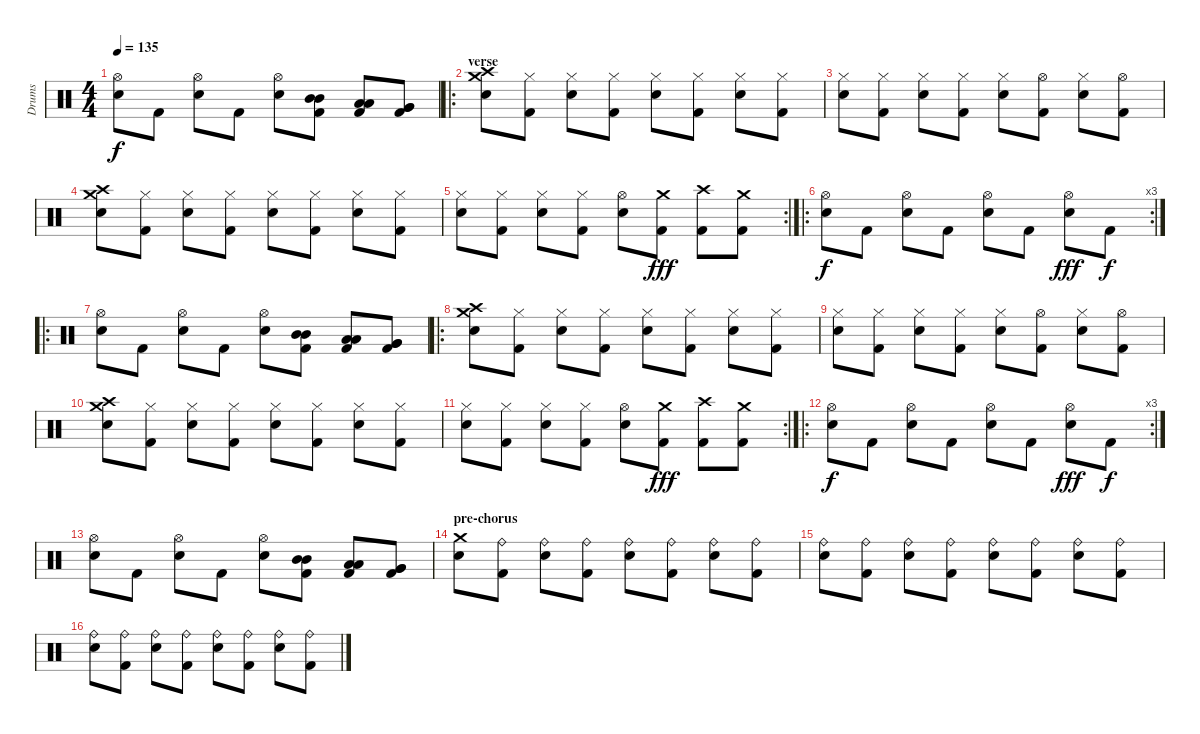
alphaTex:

\track ("Drums" "Drums") {instrument percussion}
\staff {score}
\articulation defaults
\ts (4 4)
\tempo 135
\clef neutral
\ks c
("Hi-Hat (open)" "Electric Snare (hit)").8{dy f} "Kick (hit) 2".8 ("Hi-Hat (open)" "Electric Snare (hit)").8 "Kick (hit) 2".8 ("Hi-Hat (open)" "Electric Snare (hit)").8 ("Mid Tom (hit)" "Mid Tom (hit)" "Kick (hit) 2").8 ("Low Tom (hit)" "Low Tom (hit)" "Kick (hit) 2").8 ("Very Low Tom (hit)" "Very Low Tom (hit)" "Kick (hit) 2").8 |
\ro
\section ("" "verse")
("Crash medium (hit)" "Crash high (hit)" "Electric Snare (hit)").8 ("Hi-Hat (closed)" "Kick (hit) 2").8 ("Hi-Hat (closed)" "Electric Snare (hit)").8 ("Hi-Hat (closed)" "Kick (hit) 2").8 ("Hi-Hat (closed)" "Electric Snare (hit)").8 ("Hi-Hat (closed)" "Kick (hit) 2").8 ("Hi-Hat (closed)" "Electric Snare (hit)").8 ("Hi-Hat (closed)" "Kick (hit) 2").8 |
("Hi-Hat (closed)" "Electric Snare (hit)").8 ("Hi-Hat (closed)" "Kick (hit) 2").8 ("Hi-Hat (closed)" "Electric Snare (hit)").8 ("Hi-Hat (closed)" "Kick (hit) 2").8 ("Hi-Hat (closed)" "Electric Snare (hit)").8 ("Hi-Hat (open)" "Kick (hit) 2").8 ("Hi-Hat (closed)" "Electric Snare (hit)").8 ("Hi-Hat (open)" "Kick (hit) 2").8 |
("Crash medium (hit)" "Crash high (hit)" "Electric Snare (hit)").8 ("Hi-Hat (closed)" "Kick (hit) 2").8 ("Hi-Hat (closed)" "Electric Snare (hit)").8 ("Hi-Hat (closed)" "Kick (hit) 2").8 ("Hi-Hat (closed)" "Electric Snare (hit)").8 ("Hi-Hat (closed)" "Kick (hit) 2").8 ("Hi-Hat (closed)" "Electric Snare (hit)").8 ("Hi-Hat (closed)" "Kick (hit) 2").8 |
\rc 2
("Hi-Hat (closed)" "Electric Snare (hit)").8 ("Hi-Hat (closed)" "Kick (hit) 2").8 ("Hi-Hat (closed)" "Electric Snare (hit)").8 ("Hi-Hat (closed)" "Kick (hit) 2").8 ("Hi-Hat (open)" "Electric Snare (hit)").8 ("Crash medium (hit)" "Kick (hit) 2").8{dy fff} ("Crash high (hit)" "Kick (hit) 2").8 ("Crash medium (hit)" "Kick (hit) 2").8 |
\ro
\rc 3
("Hi-Hat (open)" "Electric Snare (hit)").8{dy f} "Kick (hit) 2".8 ("Hi-Hat (open)" "Electric Snare (hit)").8 "Kick (hit) 2".8 ("Hi-Hat (open)" "Electric Snare (hit)").8 "Kick (hit) 2".8 ("Hi-Hat (open)" "Electric Snare (hit)").8{dy fff} "Kick (hit) 2".8{dy f} |
\ro
("Hi-Hat (open)" "Electric Snare (hit)").8 "Kick (hit) 2".8 ("Hi-Hat (open)" "Electric Snare (hit)").8 "Kick (hit) 2".8 ("Hi-Hat (open)" "Electric Snare (hit)").8 ("Mid Tom (hit)" "Mid Tom (hit)" "Kick (hit) 2").8 ("Low Tom (hit)" "Low Tom (hit)" "Kick (hit) 2").8 ("Very Low Tom (hit)" "Very Low Tom (hit)" "Kick (hit) 2").8 |
\ro
("Crash medium (hit)" "Crash high (hit)" "Electric Snare (hit)").8 ("Hi-Hat (closed)" "Kick (hit) 2").8 ("Hi-Hat (closed)" "Electric Snare (hit)").8 ("Hi-Hat (closed)" "Kick (hit) 2").8 ("Hi-Hat (closed)" "Electric Snare (hit)").8 ("Hi-Hat (closed)" "Kick (hit) 2").8 ("Hi-Hat (closed)" "Electric Snare (hit)").8 ("Hi-Hat (closed)" "Kick (hit) 2").8 |
("Hi-Hat (closed)" "Electric Snare (hit)").8 ("Hi-Hat (closed)" "Kick (hit) 2").8 ("Hi-Hat (closed)" "Electric Snare (hit)").8 ("Hi-Hat (closed)" "Kick (hit) 2").8 ("Hi-Hat (closed)" "Electric Snare (hit)").8 ("Hi-Hat (open)" "Kick (hit) 2").8 ("Hi-Hat (closed)" "Electric Snare (hit)").8 ("Hi-Hat (open)" "Kick (hit) 2").8 |
("Crash medium (hit)" "Crash high (hit)" "Electric Snare (hit)").8 ("Hi-Hat (closed)" "Kick (hit) 2").8 ("Hi-Hat (closed)" "Electric Snare (hit)").8 ("Hi-Hat (closed)" "Kick (hit) 2").8 ("Hi-Hat (closed)" "Electric Snare (hit)").8 ("Hi-Hat (closed)" "Kick (hit) 2").8 ("Hi-Hat (closed)" "Electric Snare (hit)").8 ("Hi-Hat (closed)" "Kick (hit) 2").8 |
\rc 2
("Hi-Hat (closed)" "Electric Snare (hit)").8 ("Hi-Hat (closed)" "Kick (hit) 2").8 ("Hi-Hat (closed)" "Electric Snare (hit)").8 ("Hi-Hat (closed)" "Kick (hit) 2").8 ("Hi-Hat (open)" "Electric Snare (hit)").8 ("Crash medium (hit)" "Kick (hit) 2").8{dy fff} ("Crash high (hit)" "Kick (hit) 2").8 ("Crash medium (hit)" "Kick (hit) 2").8 |
\ro
\rc 3
("Hi-Hat (open)" "Electric Snare (hit)").8{dy f} "Kick (hit) 2".8 ("Hi-Hat (open)" "Electric Snare (hit)").8 "Kick (hit) 2".8 ("Hi-Hat (open)" "Electric Snare (hit)").8 "Kick (hit) 2".8 ("Hi-Hat (open)" "Electric Snare (hit)").8{dy fff} "Kick (hit) 2".8{dy f} |
("Hi-Hat (open)" "Electric Snare (hit)").8 "Kick (hit) 2".8 ("Hi-Hat (open)" "Electric Snare (hit)").8 "Kick (hit) 2".8 ("Hi-Hat (open)" "Electric Snare (hit)").8 ("Mid Tom (hit)" "Mid Tom (hit)" "Kick (hit) 2").8 ("Low Tom (hit)" "Low Tom (hit)" "Kick (hit) 2").8 ("Very Low Tom (hit)" "Very Low Tom (hit)" "Kick (hit) 2").8 |
\section ("" "pre-chorus")
("Crash medium (hit)" "Electric Snare (hit)").8 ("Ride (bell)" "Kick (hit) 2").8 ("Ride (bell)" "Electric Snare (hit)").8 ("Ride (bell)" "Kick (hit) 2").8 ("Ride (bell)" "Electric Snare (hit)").8 ("Ride (bell)" "Kick (hit) 2").8 ("Ride (bell)" "Electric Snare (hit)").8 ("Ride (bell)" "Kick (hit) 2").8 |
("Ride (bell)" "Electric Snare (hit)").8 ("Ride (bell)" "Kick (hit) 2").8 ("Ride (bell)" "Electric Snare (hit)").8 ("Ride (bell)" "Kick (hit) 2").8 ("Ride (bell)" "Electric Snare (hit)").8 ("Ride (bell)" "Kick (hit) 2").8 ("Ride (bell)" "Electric Snare (hit)").8 ("Ride (bell)" "Kick (hit) 2").8 |
("Ride (bell)" "Electric Snare (hit)").8 ("Ride (bell)" "Kick (hit) 2").8 ("Ride (bell)" "Electric Snare (hit)").8 ("Ride (bell)" "Kick (hit) 2").8 ("Ride (bell)" "Electric Snare (hit)").8 ("Ride (bell)" "Kick (hit) 2").8 ("Ride (bell)" "Electric Snare (hit)").8 ("Ride (bell)" "Kick (hit) 2").8
